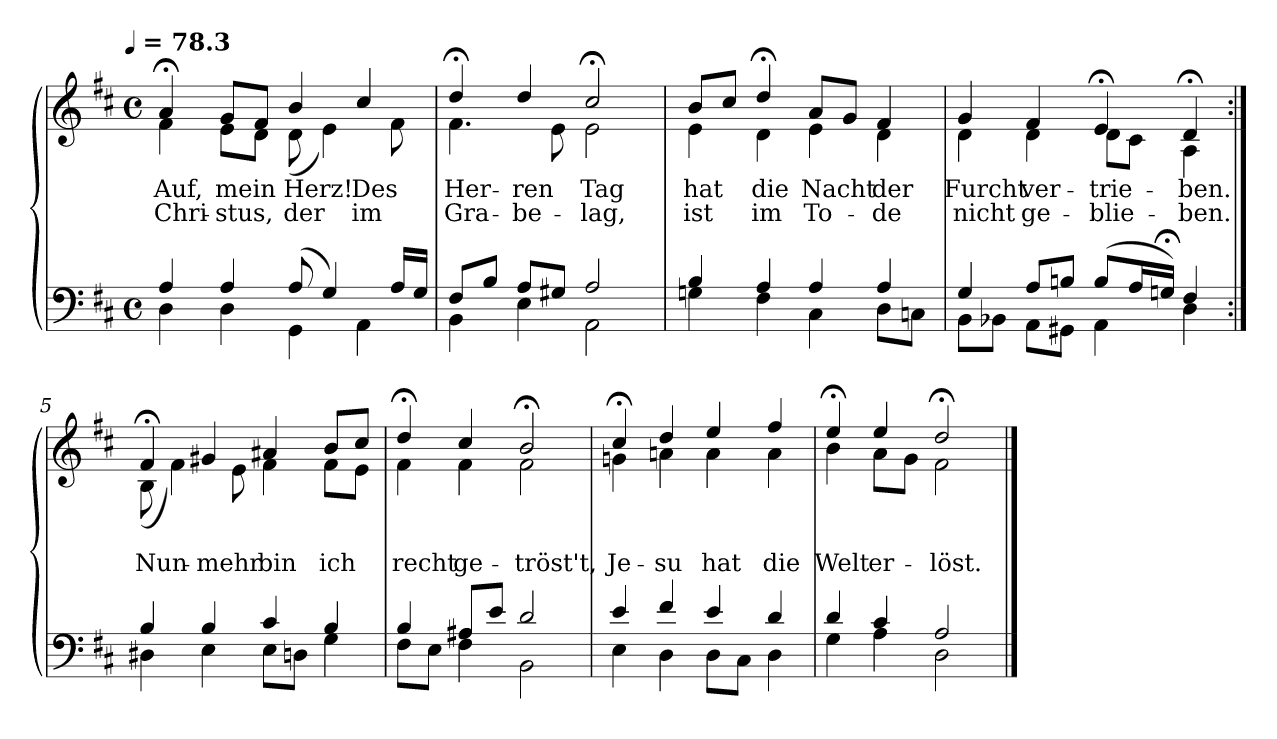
**kern	**kern	**text	**text	**dynam
*part1	*part1	*part1	*part1	*part1
*staff2	*staff1	*staff1	*staff1	*staff1/2
*clefF4	*clefG2	*	*	*
*k[f#c#]	*k[f#c#]	*	*	*
!!LO:TX:omd:t=[quarter] = 78.3
*M4/4	*M4/4	*	*	*
*met(c)	*met(c)	*	*	*
*MM78	*MM78	*	*	*
=1	=1	=1	=1	=1
*^	*^	*	*	*
4A	4D	4a;<	4f#	Auf,	Chri-	.
4A	4D	8gL	8eL	mein	-stus,	.
.	.	8f#J	8dJ	.	.	.
(8A	4GG	4b	(8d	Herz!	der	.
4G)	.	.	4e)	.	.	.
.	4AA	4cc#	.	Des	im	♩ = 77
16ALL	.	.	8f#	.	.	.
16GJJ	.	.	.	.	.	.
=2	=2	=2	=2	=2	=2	=2
8F#L	4BB	4dd;<	4.f#	Her-	Gra-	.
8BJ	.	.	.	.	.	.
8AL	4E	4dd	.	-ren	-be-	.
8G#XJ	.	.	8e	.	.	.
2A	2AA	2cc#;<	2e	Tag	-lag,	.
=3	=3	=3	=3	=3	=3	=3
4B	4Gn	8bL	4e	hat	ist	.
.	.	8cc#J	.	.	.	.
4A	4F#	4dd;<	4d	die	im	.
4A	4C#	8aL	4e	Nacht	To-	♩ = 76.3
.	.	8gJ	.	.	.	.
4A	8DL	4f#	4d	der	-de	.
.	8CnJ	.	.	.	.	.
=4	=4	=4	=4	=4	=4	=4
*	*	*MM75	*	*	*	*
4G	8BBL	4g	4d	Furcht	nicht	.
.	8BB-XJ	.	.	.	.	.
8AL	8AAL	4f#	4d	ver-	ge-	.
8BnJ	8GG#XJ	.	.	.	.	.
(8BL	4AA	4e;<	8dL	-trie-	-blie-	♩ = 68.7
16AL	.	.	8c#J	.	.	.
16Gn;<JJ)	.	.	.	.	.	.
4F#	4D	4d;<	4A	-ben.	-ben.	♩ = 67.88
!!LO:LB:g=z	!!
=5:|!	=5:|!	=5:|!	=5:|!	=5:|!	=5:|!	=5:|!
*	*	*MM77	*	*	*	*
4B	4D#X	4f#;<	(8B	.	Nun-	.
.	.	.	4f#)	.	.	.
4B	4E	4g#X	.	.	-mehr	♩ = 72
.	.	.	8e	.	.	.
4c#	8EL	4a#X	4f#	.	bin	♩ = 74.3
.	8DnJ	.	.	.	.	.
4B	4G	8bL	8f#L	.	ich	.
.	.	8cc#J	8eJ	.	.	.
=6	=6	=6	=6	=6	=6	=6
4B	8F#L	4dd;<	4f#	.	recht	.
.	8EJ	.	.	.	.	.
8A#XL	4F#	4cc#	4f#	.	ge-	♩ = 73
8eJ	.	.	.	.	.	.
2d	2BB	2b;<	2f#	.	-tröst't,	.
=7	=7	=7	=7	=7	=7	=7
*	*	*MM72	*	*	*	*
4e	4E	4cc#;<	4gn	.	Je-	.
4f#	4D	4dd	4an	.	-su	♩ = 74
4e	8DL	4ee	4a	.	hat	♩ = 73
.	8C#J	.	.	.	.	.
4d	4D	4ff#	4a	.	die	♩ = 69
=8	=8	=8	=8	=8	=8	=8
4d	4G	4ee;<	4b	.	Welt	.
4c#	4A	4ee	8aL	.	er-	♩ = 66
.	.	.	8gJ	.	.	.
2A	2D	2dd;<	2f#	.	-löst.	.
*v	*v	*	*	*	*	*
*	*v	*v	*	*	*
==	==	==	==	==
*-	*-	*-	*-	*-
